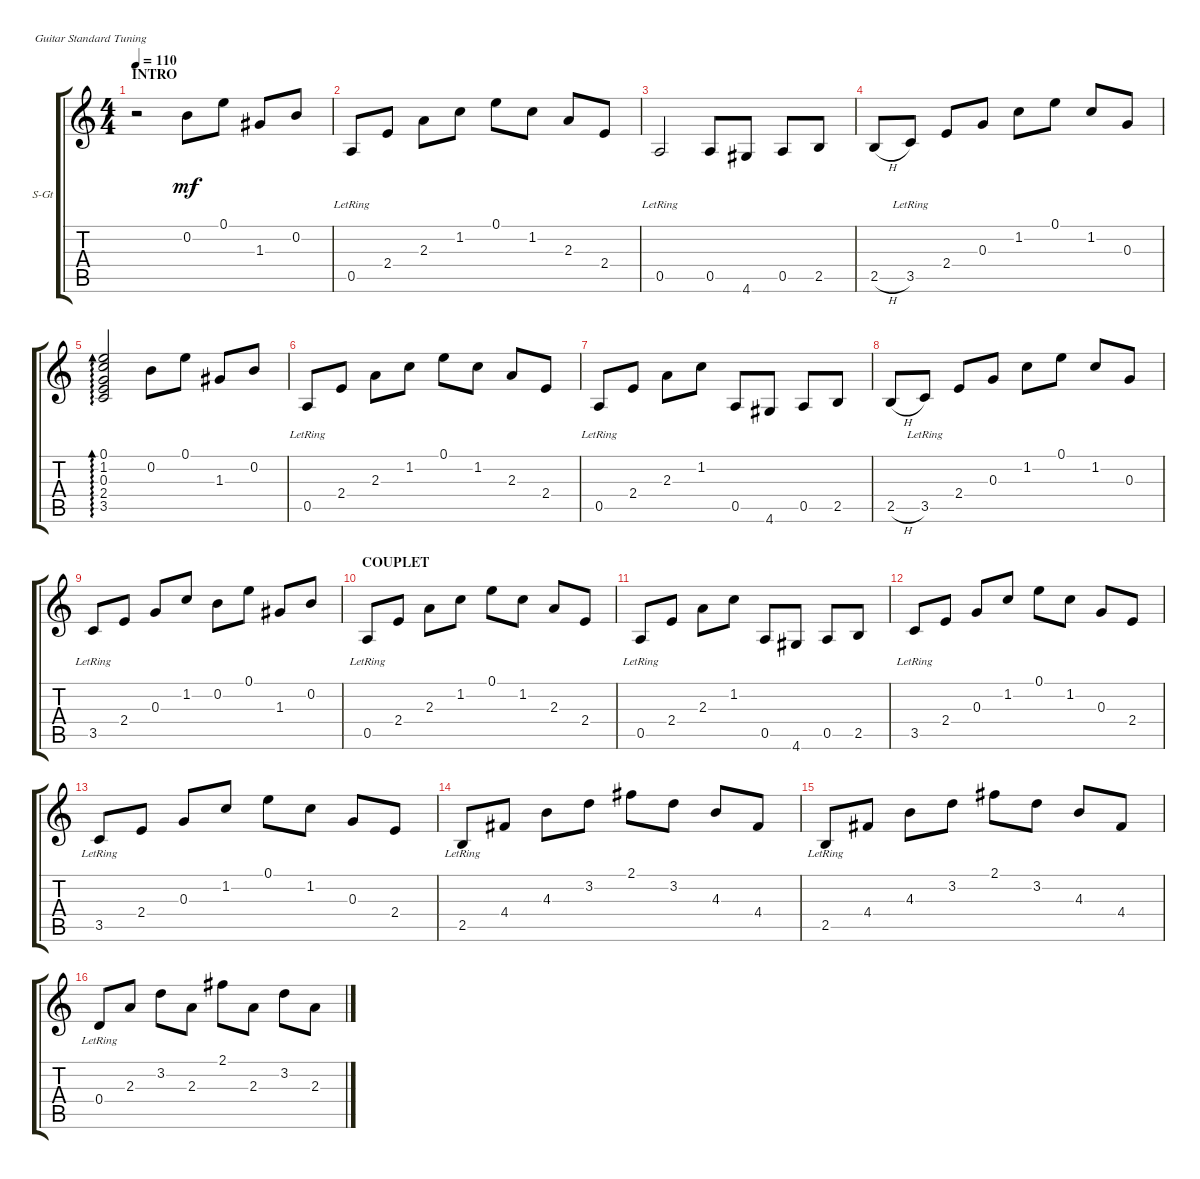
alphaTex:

\defaultSystemsLayout 4
\bracketExtendMode groupsimilarinstruments
\firstSystemTrackNameOrientation horizontal
\otherSystemsTrackNameOrientation horizontal
\track ("Steel Guitar" "S-Gt") {instrument acousticguitarsteel}
\staff {score tabs}
\tuning (E4 B3 G3 D3 A2 E2)
\ts (4 4)
\section ("" "INTRO")
\tempo 110
\clef g2
\ks aminor
r.2{dy mf instrument acousticguitarsteel} 0.2.8 0.1.8 1.3.8 0.2.8 |
0.5{lr}.8 2.4.8 2.3.8 1.2.8 0.1.8 1.2.8 2.3.8 2.4.8 |
0.5{lr}.2 0.5.8 4.6.8 0.5.8 2.5.8 |
2.5{h}.8 3.5{lr}.8 2.4.8 0.3.8 1.2.8 0.1.8 1.2.8 0.3.8 |
(3.5 2.4 0.3 1.2 0.1).2{ad 0} 0.2.8 0.1.8 1.3.8 0.2.8 |
0.5{lr}.8 2.4.8 2.3.8 1.2.8 0.1.8 1.2.8 2.3.8 2.4.8 |
0.5{lr}.8 2.4.8 2.3.8 1.2.8 0.5.8 4.6.8 0.5.8 2.5.8 |
2.5{h}.8 3.5{lr}.8 2.4.8 0.3.8 1.2.8 0.1.8 1.2.8 0.3.8 |
3.5{lr}.8 2.4.8 0.3.8 1.2.8 0.2.8 0.1.8 1.3.8 0.2.8 |
\section ("" "COUPLET")
0.5{lr}.8 2.4.8 2.3.8 1.2.8 0.1.8 1.2.8 2.3.8 2.4.8 |
0.5{lr}.8 2.4.8 2.3.8 1.2.8 0.5.8 4.6.8 0.5.8 2.5.8 |
3.5{lr}.8 2.4.8 0.3.8 1.2.8 0.1.8 1.2.8 0.3.8 2.4.8 |
3.5{lr}.8 2.4.8 0.3.8 1.2.8 0.1.8 1.2.8 0.3.8 2.4.8 |
2.5{lr}.8 4.4.8 4.3.8 3.2.8 2.1.8 3.2.8 4.3.8 4.4.8 |
2.5{lr}.8 4.4.8 4.3.8 3.2.8 2.1.8 3.2.8 4.3.8 4.4.8 |
0.4{lr}.8 2.3.8 3.2.8 2.3.8 2.1.8 2.3.8 3.2.8 2.3.8
